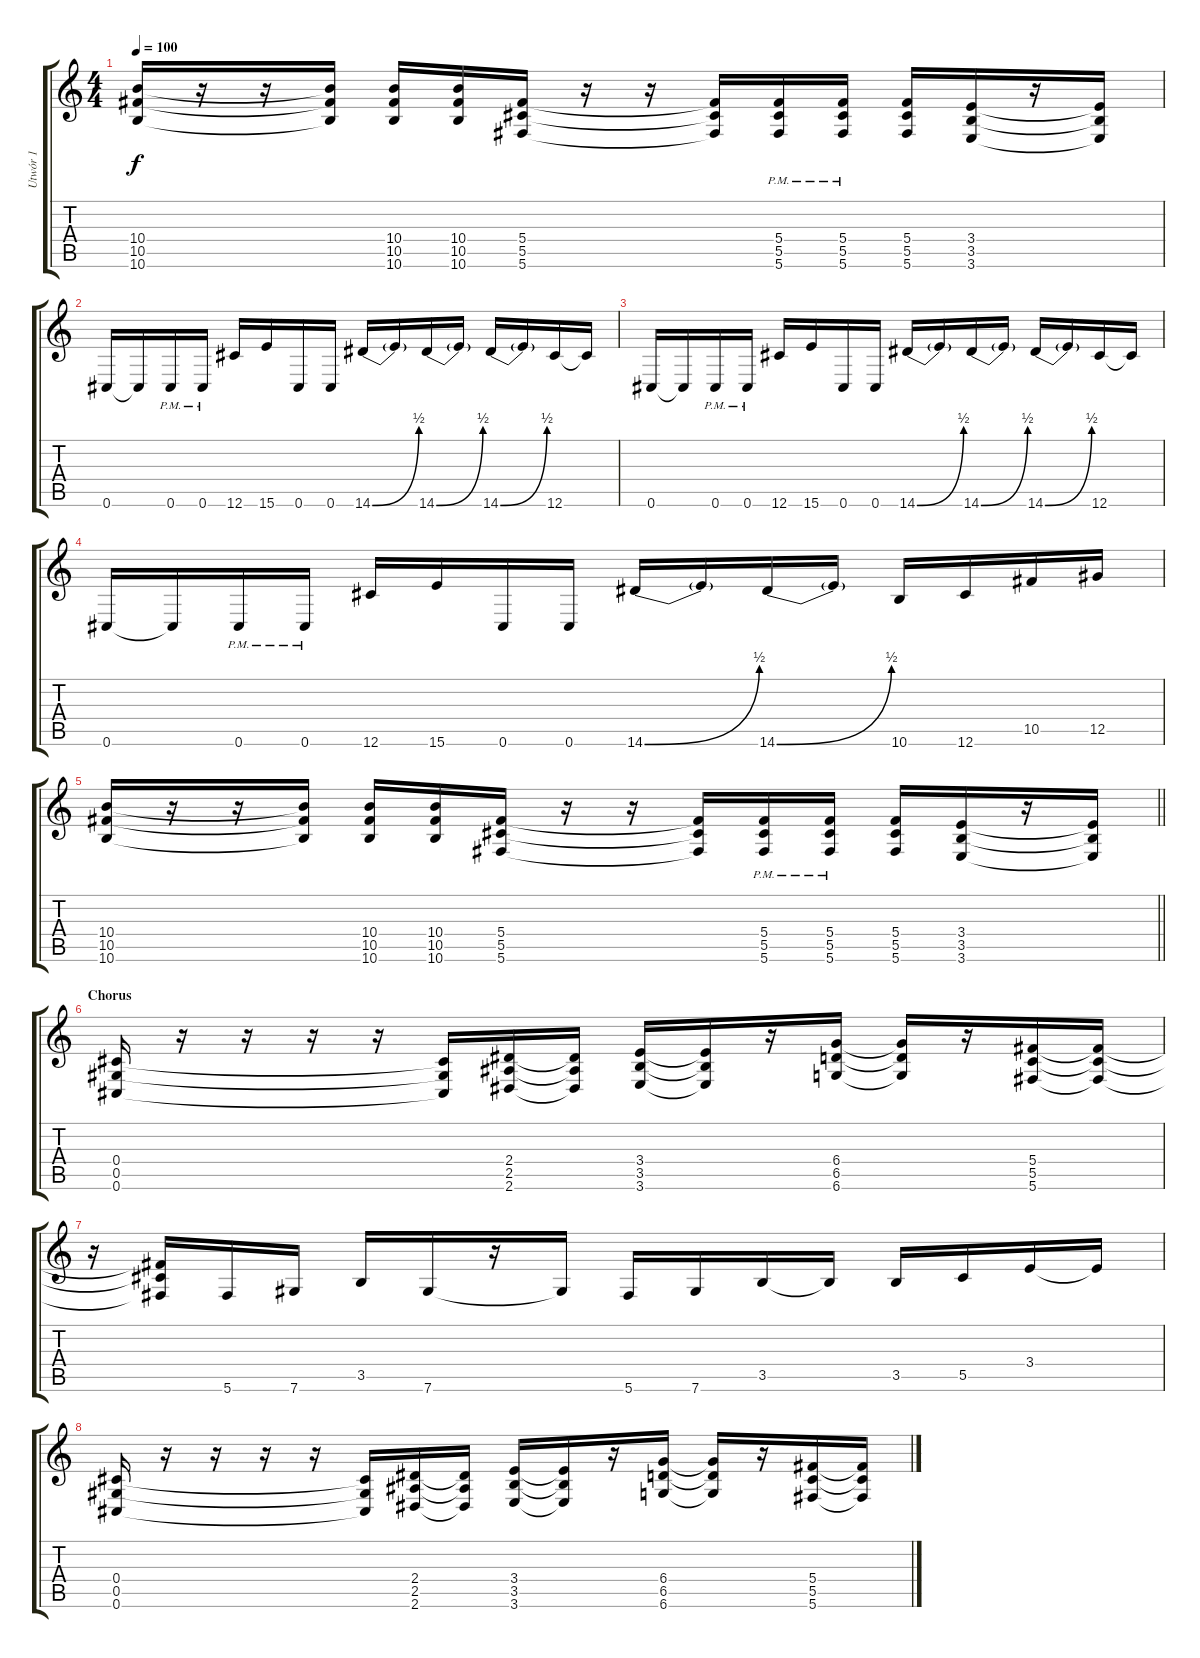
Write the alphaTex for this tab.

\track ("Utwór 1" "Utwór 1") {instrument distortionguitar}
\staff {score tabs}
\tuning (Eb4 Bb3 Gb3 Db3 Ab2 Db2) {hide}
\ts (4 4)
\tempo 100
\clef g2
\ks c
(10.4 10.5 10.6).16{dy f} r.16 r.16 (10.4{t} 10.5{t} 10.6{t}).16 (10.4 10.5 10.6).16 (10.4 10.5 10.6).16 (5.4 5.5 5.6).16 r.16 r.16 (5.4{t} 5.5{t} 5.6{t}).16 (5.4{pm} 5.5{pm} 5.6{pm}).16 (5.4{pm} 5.5{pm} 5.6{pm}).16 (5.4 5.5 5.6).16 (3.4 3.5 3.6).16 r.16 (3.4{t} 3.5{t} 3.6{t}).16 |
0.6.16 0.6{t}.16 0.6{pm}.16 0.6{pm}.16 12.6.16 15.6.16 0.6.16 0.6.16 14.6{be (bend 0 0 60 2)}.16 14.6{t}.16 14.6{be (bend 0 0 60 2)}.16 14.6{t}.16 14.6{be (bend 0 0 60 2)}.16 14.6{t}.16 12.6.16 12.6{t}.16 |
0.6.16 0.6{t}.16 0.6{pm}.16 0.6{pm}.16 12.6.16 15.6.16 0.6.16 0.6.16 14.6{be (bend 0 0 60 2)}.16 14.6{t}.16 14.6{be (bend 0 0 60 2)}.16 14.6{t}.16 14.6{be (bend 0 0 60 2)}.16 14.6{t}.16 12.6.16 12.6{t}.16 |
0.6.16 0.6{t}.16 0.6{pm}.16 0.6{pm}.16 12.6.16 15.6.16 0.6.16 0.6.16 14.6{be (bend 0 0 60 2)}.16 14.6{t}.16 14.6{be (bend 0 0 60 2)}.16 14.6{t}.16 10.6.16 12.6.16 10.5.16 12.5.16 |
\barLineRight lightlight
(10.4 10.5 10.6).16 r.16 r.16 (10.4{t} 10.5{t} 10.6{t}).16 (10.4 10.5 10.6).16 (10.4 10.5 10.6).16 (5.4 5.5 5.6).16 r.16 r.16 (5.4{t} 5.5{t} 5.6{t}).16 (5.4{pm} 5.5{pm} 5.6{pm}).16 (5.4{pm} 5.5{pm} 5.6{pm}).16 (5.4 5.5 5.6).16 (3.4 3.5 3.6).16 r.16 (3.4{t} 3.5{t} 3.6{t}).16 |
\section ("" "Chorus")
(0.4 0.5 0.6).16 r.16 r.16 r.16 r.16 (0.4{t} 0.5{t} 0.6{t}).16 (2.4 2.5 2.6).16 (2.4{t} 2.5{t} 2.6{t}).16 (3.4 3.5 3.6).16 (3.4{t} 3.5{t} 3.6{t}).16 r.16 (6.4 6.5 6.6).16 (6.4{t} 6.5{t} 6.6{t}).16 r.16 (5.4 5.5 5.6).16 (5.4{t} 5.5{t} 5.6{t}).16 |
r.16 (5.4{t} 5.5{t} 5.6{t}).16 5.6.16 7.6.16 3.5.16 7.6.16 r.16 7.6{t}.16 5.6.16 7.6.16 3.5.16 3.5{t}.16 3.5.16 5.5.16 3.4.16 3.4{t}.16 |
(0.4 0.5 0.6).16 r.16 r.16 r.16 r.16 (0.4{t} 0.5{t} 0.6{t}).16 (2.4 2.5 2.6).16 (2.4{t} 2.5{t} 2.6{t}).16 (3.4 3.5 3.6).16 (3.4{t} 3.5{t} 3.6{t}).16 r.16 (6.4 6.5 6.6).16 (6.4{t} 6.5{t} 6.6{t}).16 r.16 (5.4 5.5 5.6).16 (5.4{t} 5.5{t} 5.6{t}).16
